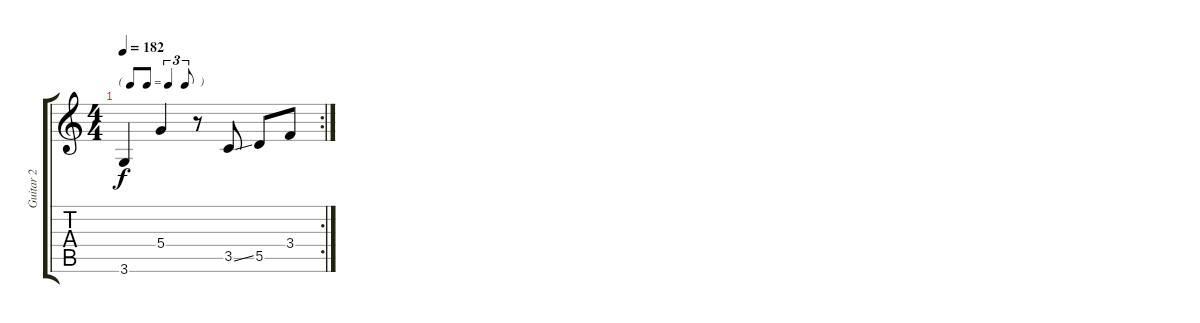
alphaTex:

\track ("Guitar 2" "Guitar 2") {instrument electricguitarclean}
\staff {score tabs}
\tuning (E4 B3 G3 D3 A2 E2) {hide}
\rc 2
\ts (4 4)
\tf triplet8th
\tempo 182
\clef g2
\ks c
3.6.4{dy f} 5.4.4 r.8 3.5{ss}.8 5.5.8 3.4.8
